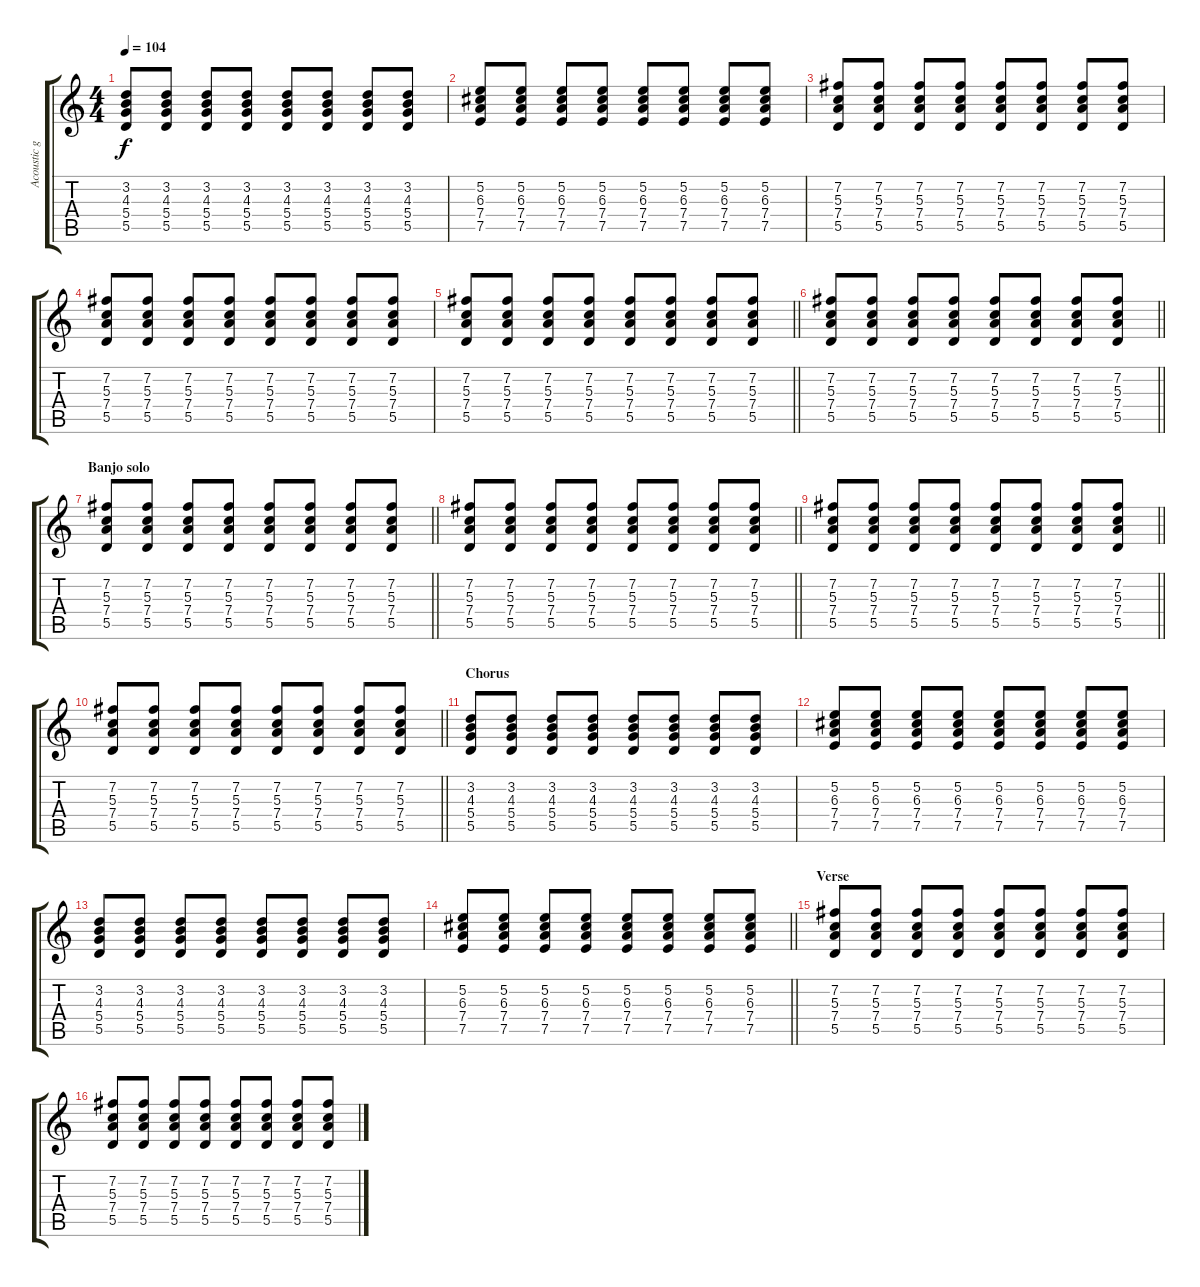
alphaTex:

\track ("Acoustic guitar" "Acoustic g") {instrument acousticguitarsteel}
\staff {score tabs}
\tuning (E4 B3 G3 D3 A2 E2) {hide}
\ts (4 4)
\tempo 104
\clef g2
\ks c
(3.2 4.3 5.4 5.5).8{dy f} (3.2 4.3 5.4 5.5).8 (3.2 4.3 5.4 5.5).8 (3.2 4.3 5.4 5.5).8 (3.2 4.3 5.4 5.5).8 (3.2 4.3 5.4 5.5).8 (3.2 4.3 5.4 5.5).8 (3.2 4.3 5.4 5.5).8 |
(5.2 6.3 7.4 7.5).8 (5.2 6.3 7.4 7.5).8 (5.2 6.3 7.4 7.5).8 (5.2 6.3 7.4 7.5).8 (5.2 6.3 7.4 7.5).8 (5.2 6.3 7.4 7.5).8 (5.2 6.3 7.4 7.5).8 (5.2 6.3 7.4 7.5).8 |
(7.2 5.3 7.4 5.5).8 (7.2 5.3 7.4 5.5).8 (7.2 5.3 7.4 5.5).8 (7.2 5.3 7.4 5.5).8 (7.2 5.3 7.4 5.5).8 (7.2 5.3 7.4 5.5).8 (7.2 5.3 7.4 5.5).8 (7.2 5.3 7.4 5.5).8 |
(7.2 5.3 7.4 5.5).8 (7.2 5.3 7.4 5.5).8 (7.2 5.3 7.4 5.5).8 (7.2 5.3 7.4 5.5).8 (7.2 5.3 7.4 5.5).8 (7.2 5.3 7.4 5.5).8 (7.2 5.3 7.4 5.5).8 (7.2 5.3 7.4 5.5).8 |
\barLineRight lightlight
(7.2 5.3 7.4 5.5).8 (7.2 5.3 7.4 5.5).8 (7.2 5.3 7.4 5.5).8 (7.2 5.3 7.4 5.5).8 (7.2 5.3 7.4 5.5).8 (7.2 5.3 7.4 5.5).8 (7.2 5.3 7.4 5.5).8 (7.2 5.3 7.4 5.5).8 |
\barLineRight lightlight
(7.2 5.3 7.4 5.5).8 (7.2 5.3 7.4 5.5).8 (7.2 5.3 7.4 5.5).8 (7.2 5.3 7.4 5.5).8 (7.2 5.3 7.4 5.5).8 (7.2 5.3 7.4 5.5).8 (7.2 5.3 7.4 5.5).8 (7.2 5.3 7.4 5.5).8 |
\section ("" "Banjo solo")
\barLineRight lightlight
(7.2 5.3 7.4 5.5).8 (7.2 5.3 7.4 5.5).8 (7.2 5.3 7.4 5.5).8 (7.2 5.3 7.4 5.5).8 (7.2 5.3 7.4 5.5).8 (7.2 5.3 7.4 5.5).8 (7.2 5.3 7.4 5.5).8 (7.2 5.3 7.4 5.5).8 |
\barLineRight lightlight
(7.2 5.3 7.4 5.5).8 (7.2 5.3 7.4 5.5).8 (7.2 5.3 7.4 5.5).8 (7.2 5.3 7.4 5.5).8 (7.2 5.3 7.4 5.5).8 (7.2 5.3 7.4 5.5).8 (7.2 5.3 7.4 5.5).8 (7.2 5.3 7.4 5.5).8 |
\barLineRight lightlight
(7.2 5.3 7.4 5.5).8 (7.2 5.3 7.4 5.5).8 (7.2 5.3 7.4 5.5).8 (7.2 5.3 7.4 5.5).8 (7.2 5.3 7.4 5.5).8 (7.2 5.3 7.4 5.5).8 (7.2 5.3 7.4 5.5).8 (7.2 5.3 7.4 5.5).8 |
\barLineRight lightlight
(7.2 5.3 7.4 5.5).8 (7.2 5.3 7.4 5.5).8 (7.2 5.3 7.4 5.5).8 (7.2 5.3 7.4 5.5).8 (7.2 5.3 7.4 5.5).8 (7.2 5.3 7.4 5.5).8 (7.2 5.3 7.4 5.5).8 (7.2 5.3 7.4 5.5).8 |
\section ("" "Chorus")
(3.2 4.3 5.4 5.5).8 (3.2 4.3 5.4 5.5).8 (3.2 4.3 5.4 5.5).8 (3.2 4.3 5.4 5.5).8 (3.2 4.3 5.4 5.5).8 (3.2 4.3 5.4 5.5).8 (3.2 4.3 5.4 5.5).8 (3.2 4.3 5.4 5.5).8 |
(5.2 6.3 7.4 7.5).8 (5.2 6.3 7.4 7.5).8 (5.2 6.3 7.4 7.5).8 (5.2 6.3 7.4 7.5).8 (5.2 6.3 7.4 7.5).8 (5.2 6.3 7.4 7.5).8 (5.2 6.3 7.4 7.5).8 (5.2 6.3 7.4 7.5).8 |
(3.2 4.3 5.4 5.5).8 (3.2 4.3 5.4 5.5).8 (3.2 4.3 5.4 5.5).8 (3.2 4.3 5.4 5.5).8 (3.2 4.3 5.4 5.5).8 (3.2 4.3 5.4 5.5).8 (3.2 4.3 5.4 5.5).8 (3.2 4.3 5.4 5.5).8 |
\barLineRight lightlight
(5.2 6.3 7.4 7.5).8 (5.2 6.3 7.4 7.5).8 (5.2 6.3 7.4 7.5).8 (5.2 6.3 7.4 7.5).8 (5.2 6.3 7.4 7.5).8 (5.2 6.3 7.4 7.5).8 (5.2 6.3 7.4 7.5).8 (5.2 6.3 7.4 7.5).8 |
\section ("" "Verse")
(7.2 5.3 7.4 5.5).8 (7.2 5.3 7.4 5.5).8 (7.2 5.3 7.4 5.5).8 (7.2 5.3 7.4 5.5).8 (7.2 5.3 7.4 5.5).8 (7.2 5.3 7.4 5.5).8 (7.2 5.3 7.4 5.5).8 (7.2 5.3 7.4 5.5).8 |
(7.2 5.3 7.4 5.5).8 (7.2 5.3 7.4 5.5).8 (7.2 5.3 7.4 5.5).8 (7.2 5.3 7.4 5.5).8 (7.2 5.3 7.4 5.5).8 (7.2 5.3 7.4 5.5).8 (7.2 5.3 7.4 5.5).8 (7.2 5.3 7.4 5.5).8
